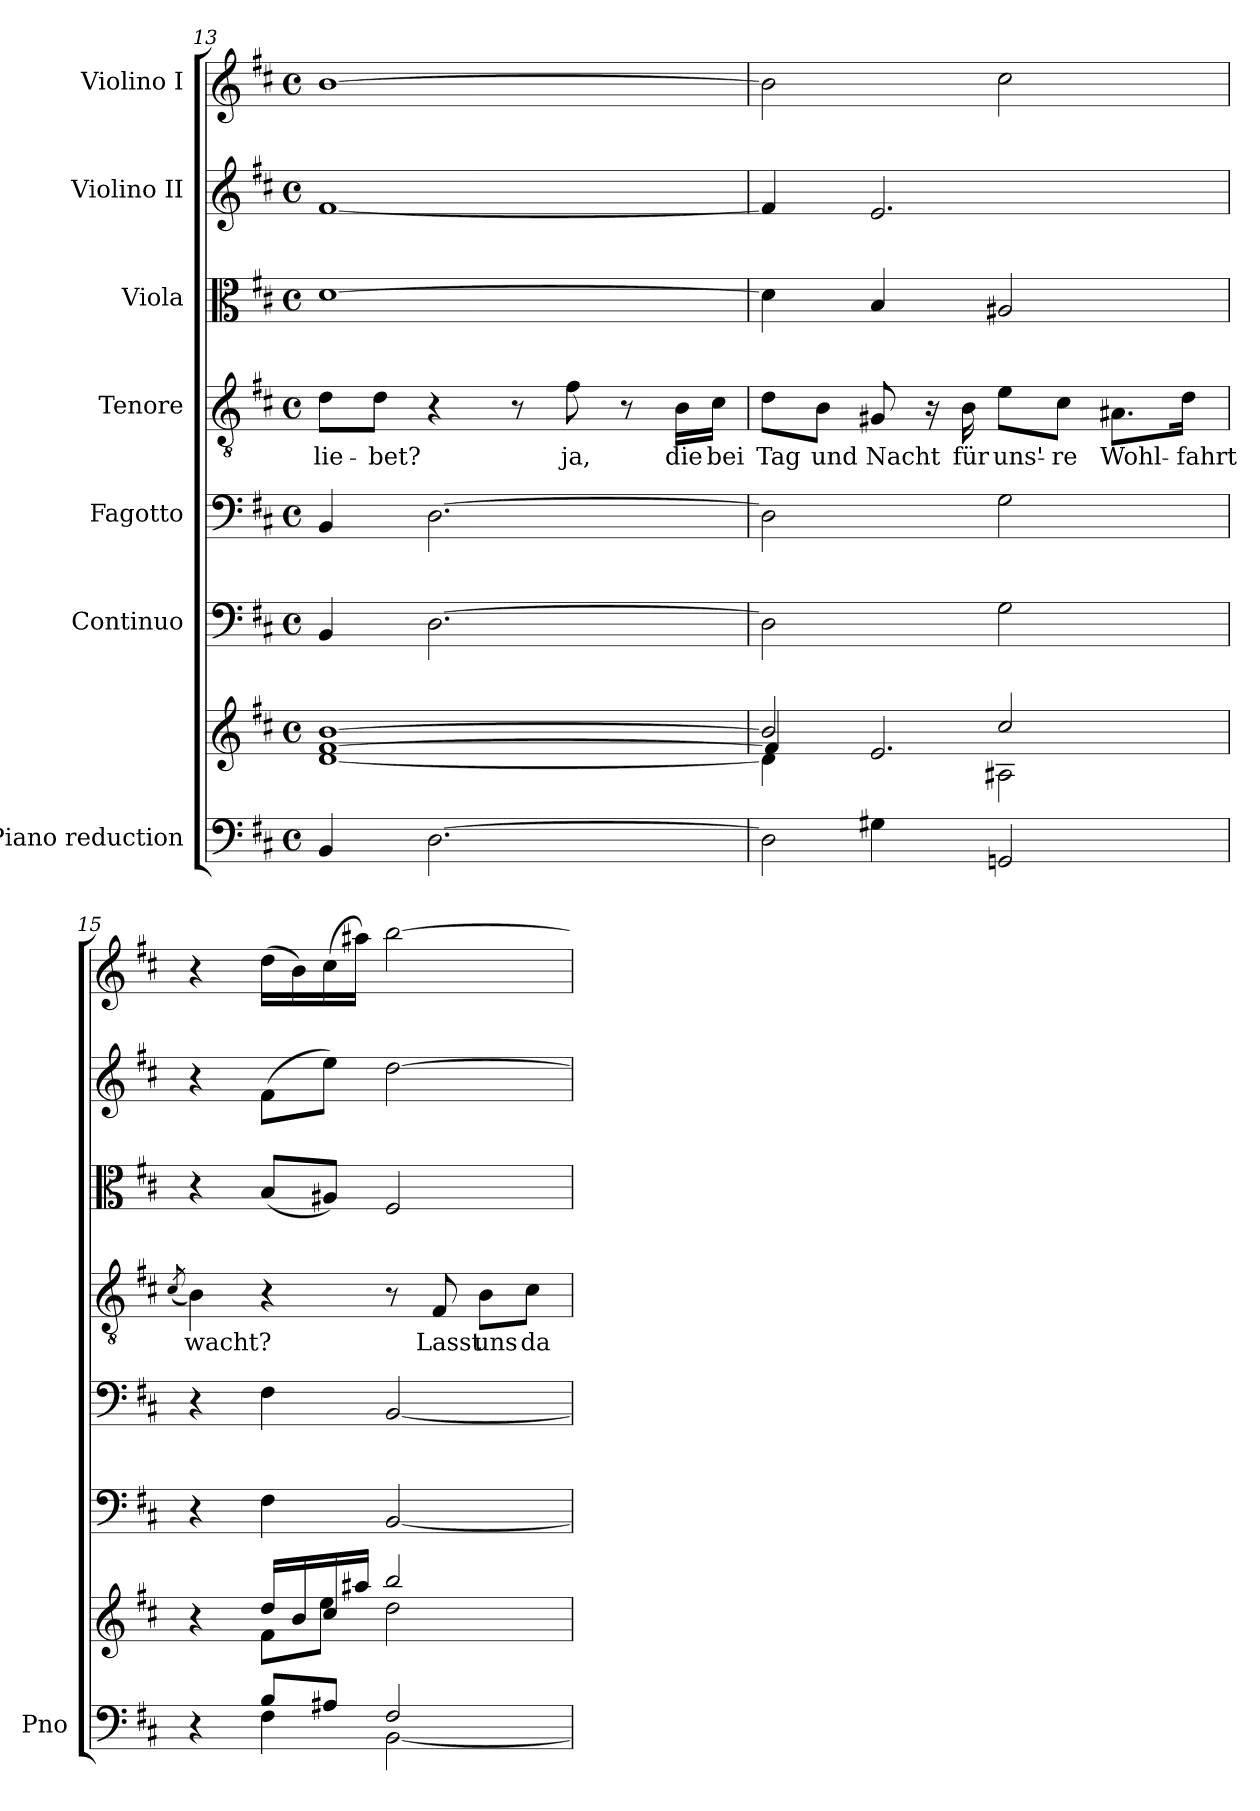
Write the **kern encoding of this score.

**kern	**kern	**kern	**kern	**kern	**text	**kern	**kern	**kern
*part7	*part7	*part6	*part5	*part4	*part4	*part3	*part2	*part1
*staff8	*staff7	*staff6	*staff5	*staff4	*staff4	*staff3	*staff2	*staff1
*I"Piano reduction	*	*I"Continuo	*I"Fagotto	*I"Tenore	*	*I"Viola	*I"Violino II	*I"Violino I
*I'Pno	*	*	*	*	*	*	*	*
*clefF4	*clefG2	*clefF4	*clefF4	*clefGv2	*	*clefC3	*clefG2	*clefG2
*k[f#c#]	*k[f#c#]	*k[f#c#]	*k[f#c#]	*k[f#c#]	*	*k[f#c#]	*k[f#c#]	*k[f#c#]
*M4/4	*M4/4	*M4/4	*M4/4	*M4/4	*	*M4/4	*M4/4	*M4/4
*met(c)	*met(c)	*met(c)	*met(c)	*met(c)	*	*met(c)	*met(c)	*met(c)
=13	=13	=13	=13	=13	=13	=13	=13	=13
*	*^	*	*	*	*	*	*	*
!	!	!	!	!	!	!LO:LY:b	!	!	!
4BB/	[1f# [1b	[1d	4BB/	4BB/	8d\L	lie-	[1d	[1f#	[1b
!	!	!	!	!	!	!LO:LY:b	!	!	!
.	.	.	.	.	8d\J	bet?	.	.	.
[2.D\	.	.	[2.D\	[2.D\	4r	.	.	.	.
.	.	.	.	.	8r	.	.	.	.
!	!	!	!	!	!	!LO:LY:b	!	!	!
.	.	.	.	.	8f#\	ja,	.	.	.
.	.	.	.	.	8r	.	.	.	.
!	!	!	!	!	!	!LO:LY:b	!	!	!
.	.	.	.	.	16B\LL	die	.	.	.
!	!	!	!	!	!	!LO:LY:b	!	!	!
.	.	.	.	.	16c#\JJ	bei	.	.	.
!!LO:LB:g=z
=14	=14	=14	=14	=14	=14	=14	=14	=14	=14
*^	*	*^	*	*	*	*	*	*	*
!	!	!	!	!	!	!	!	!LO:LY:b	!	!	!
4ryy	2D\]	2b/]	4d\]	4f#/]	2D\]	2D\]	8d\L	Tag	4d\]	4f#/]	2b\]
!	!	!	!	!	!	!	!	!LO:LY:b	!	!	!
.	.	.	.	.	.	.	8B\J	und	.	.	.
!	!	!	!	!	!	!	!	!LO:LY:b	!	!	!
4G#X\	.	.	4ryy	2.e/	.	.	8G#X/	Nacht	4B/	2.e/	.
.	.	.	.	.	.	.	16r	.	.	.	.
!	!	!	!	!	!	!	!	!LO:LY:b	!	!	!
.	.	.	.	.	.	.	16B\	für	.	.	.
!	!	!	!	!	!	!	!	!LO:LY:b	!	!	!
2ryy	2GGn/	2cc#/	2A#X\	.	2G\	2G\	8e\L	uns'-	2A#X/	.	2cc#\
!	!	!	!	!	!	!	!	!LO:LY:b	!	!	!
.	.	.	.	.	.	.	8c#\J	re	.	.	.
!	!	!	!	!	!	!	!	!LO:LY:b	!	!	!
.	.	.	.	.	.	.	8.A#X\L	Wohl-	.	.	.
!	!	!	!	!	!	!	!	!LO:LY:b	!	!	!
.	.	.	.	.	.	.	16d\Jk	fahrt	.	.	.
*	*	*v	*v	*v	*	*	*	*	*	*	*
=15	=15	=15	=15	=15	=15	=15	=15	=15	=15
.	.	.	.	.	(8qc#/	.	.	.	.
*	*	*^	*	*	*	*	*	*	*
!	!	!	!	!	!	!	!LO:LY:b	!	!	!
4r	4ryy	4r	4ryy	4r	4r	4B\)	wacht?	4r	4r	4r
8B/L	4F#\	16dd/LL	8f#\L	4F#\	4F#\	4r	.	(8B/L	(8f#\L	(16dd\LL
.	.	16b/	.	.	.	.	.	.	.	16b\)
8A#X/J	.	16cc#/	8ee\J	.	.	.	.	8A#X/J)	8ee\J)	(16cc#\
.	.	16aa#X/JJ	.	.	.	.	.	.	.	16aa#X\JJ)
2F#/	[2BB\	2bb/	2dd\	[2BB/	[2BB/	8r	.	2F#/	[2dd\	[2bb\
!	!	!	!	!	!	!	!LO:LY:b	!	!	!
.	.	.	.	.	.	8F#/	Lasst	.	.	.
!	!	!	!	!	!	!	!LO:LY:b	!	!	!
.	.	.	.	.	.	8B\L	uns	.	.	.
!	!	!	!	!	!	!	!LO:LY:b	!	!	!
.	.	.	.	.	.	8c#\J	da-	.	.	.
*v	*v	*	*	*	*	*	*	*	*	*
*	*v	*v	*	*	*	*	*	*	*
=	=	=	=	=	=	=	=	=
*-	*-	*-	*-	*-	*-	*-	*-	*-
